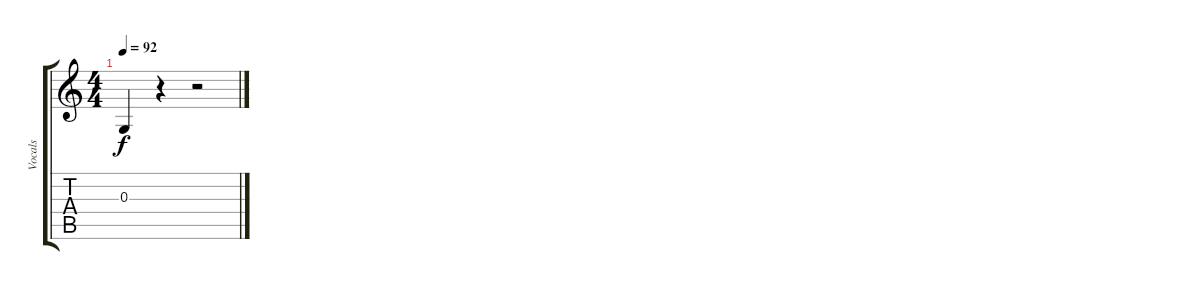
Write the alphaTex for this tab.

\track ("Vocals" "Vocals") {instrument violin}
\staff {score tabs}
\tuning (E4 B3 G3 D3 A2 E2) {hide}
\ts (4 4)
\tempo 92
\clef g2
\ks c
0.3{t}.4{dy f} r.4 r.2
